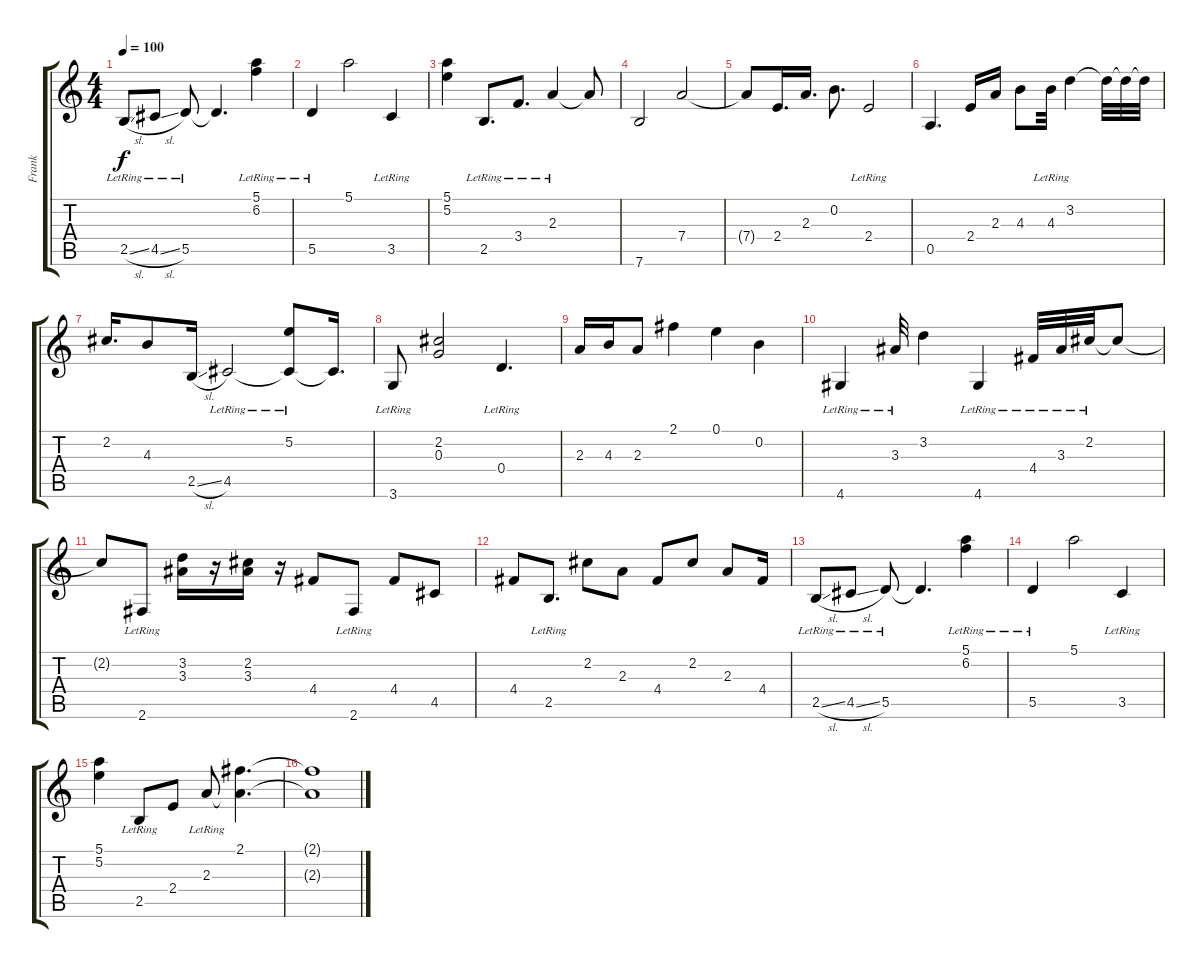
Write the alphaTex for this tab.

\track ("Frank" "Frank") {instrument acousticguitarsteel}
\staff {score tabs}
\tuning (E4 B3 G3 D3 A2 E2) {hide}
\ts (4 4)
\tempo 100
\clef g2
\ks c
2.5{sl lr}.8{dy f} 4.5{sl lr}.8 5.5{lr}.8 5.5{t}.4{d} (5.1{lr} 6.2{lr}).4 |
5.5{lr}.4 5.1.2 3.5{lr}.4 |
(5.1 5.2).4 2.5{lr}.8{d} 3.4{lr}.8{d} 2.3{lr}.4 2.3{t}.8 |
7.6.2 7.4.2 |
7.4{t}.8 2.4.16{d} 2.3.16{d} 0.2.8{d} 2.4{lr}.2 |
0.5.4{d} 2.4.16 2.3.16 4.3.8 4.3{lr}.32 3.2{lr}.4 3.2{t}.32 3.2{t}.32 3.2{t}.32 |
2.2.16{d} 4.3.8 2.5{sl}.16 4.5{lr}.2 (5.2{lr} 4.5{t}).8 4.5{t}.16{d} |
3.6{lr}.8 (2.2 0.3).2 0.4{lr}.4{d} |
2.3.16 4.3.16 2.3.8 2.1.4 0.1.4 0.2.4 |
4.6{lr}.4 3.3{lr}.32 3.2.4 4.6{lr}.4 4.4{lr}.32 3.3{lr}.32 2.2{lr}.32 2.2{t}.8 |
2.2{t}.8 2.6{lr}.8 (3.2 3.3).16 r.16 (2.2 3.3).16 r.16 4.4.8 2.6{lr}.8 4.4.8 4.5.8 |
4.4.8 2.5{lr}.8{d} 2.2.8 2.3.8 4.4.8 2.2.8 2.3.8 4.4.16 |
2.5{sl lr}.8 4.5{sl lr}.8 5.5{lr}.8 5.5{t}.4{d} (5.1{lr} 6.2{lr}).4 |
5.5{lr}.4 5.1.2 3.5{lr}.4 |
(5.1 5.2).4 2.5{lr}.8 2.4.8 2.3{lr}.8 (2.1 2.3{t}).4{d} |
(2.1{t} 2.3{t}).1
